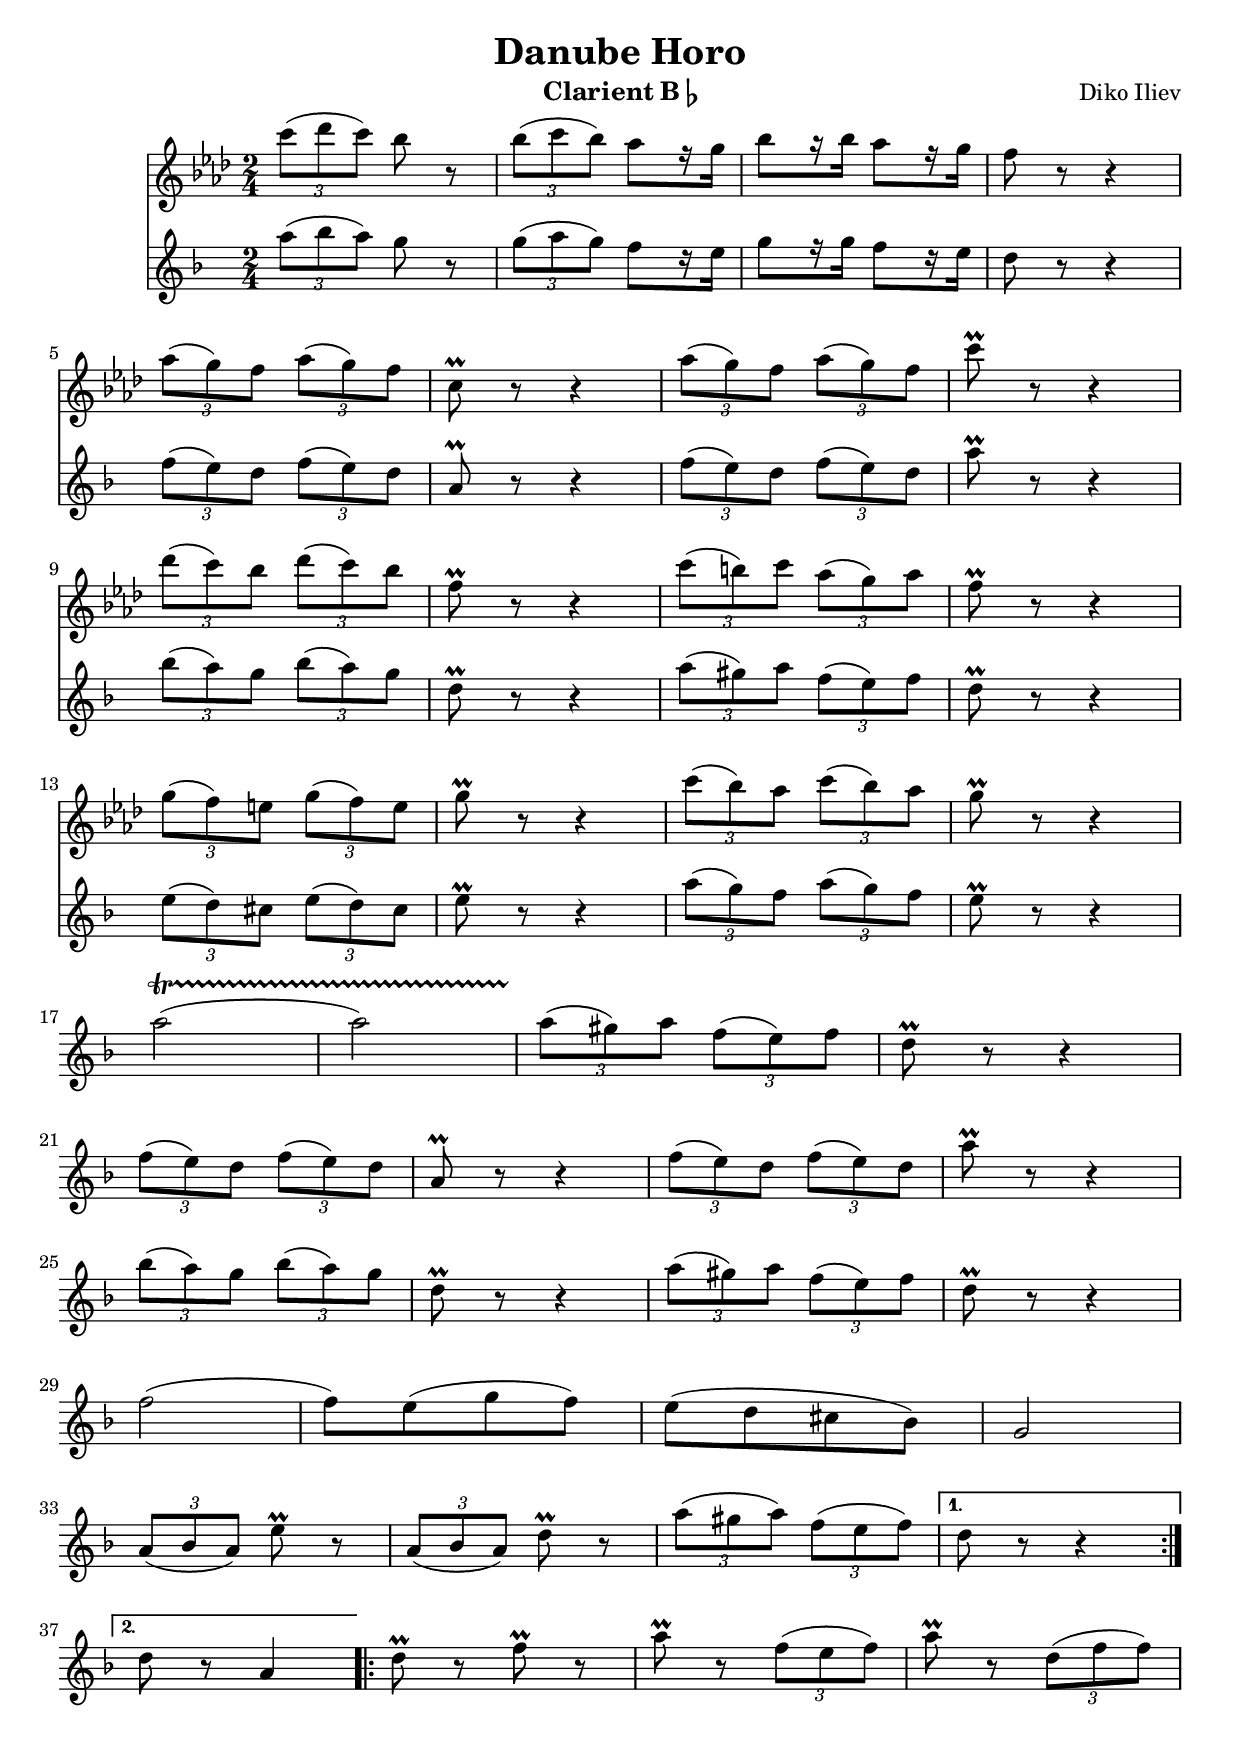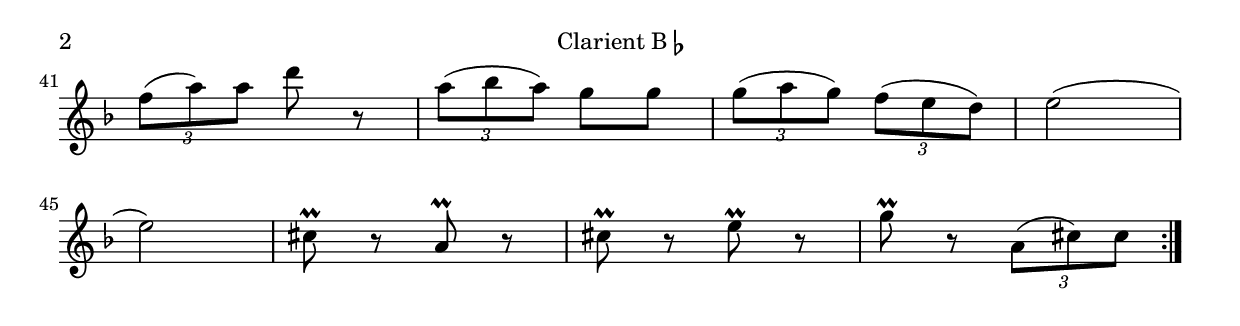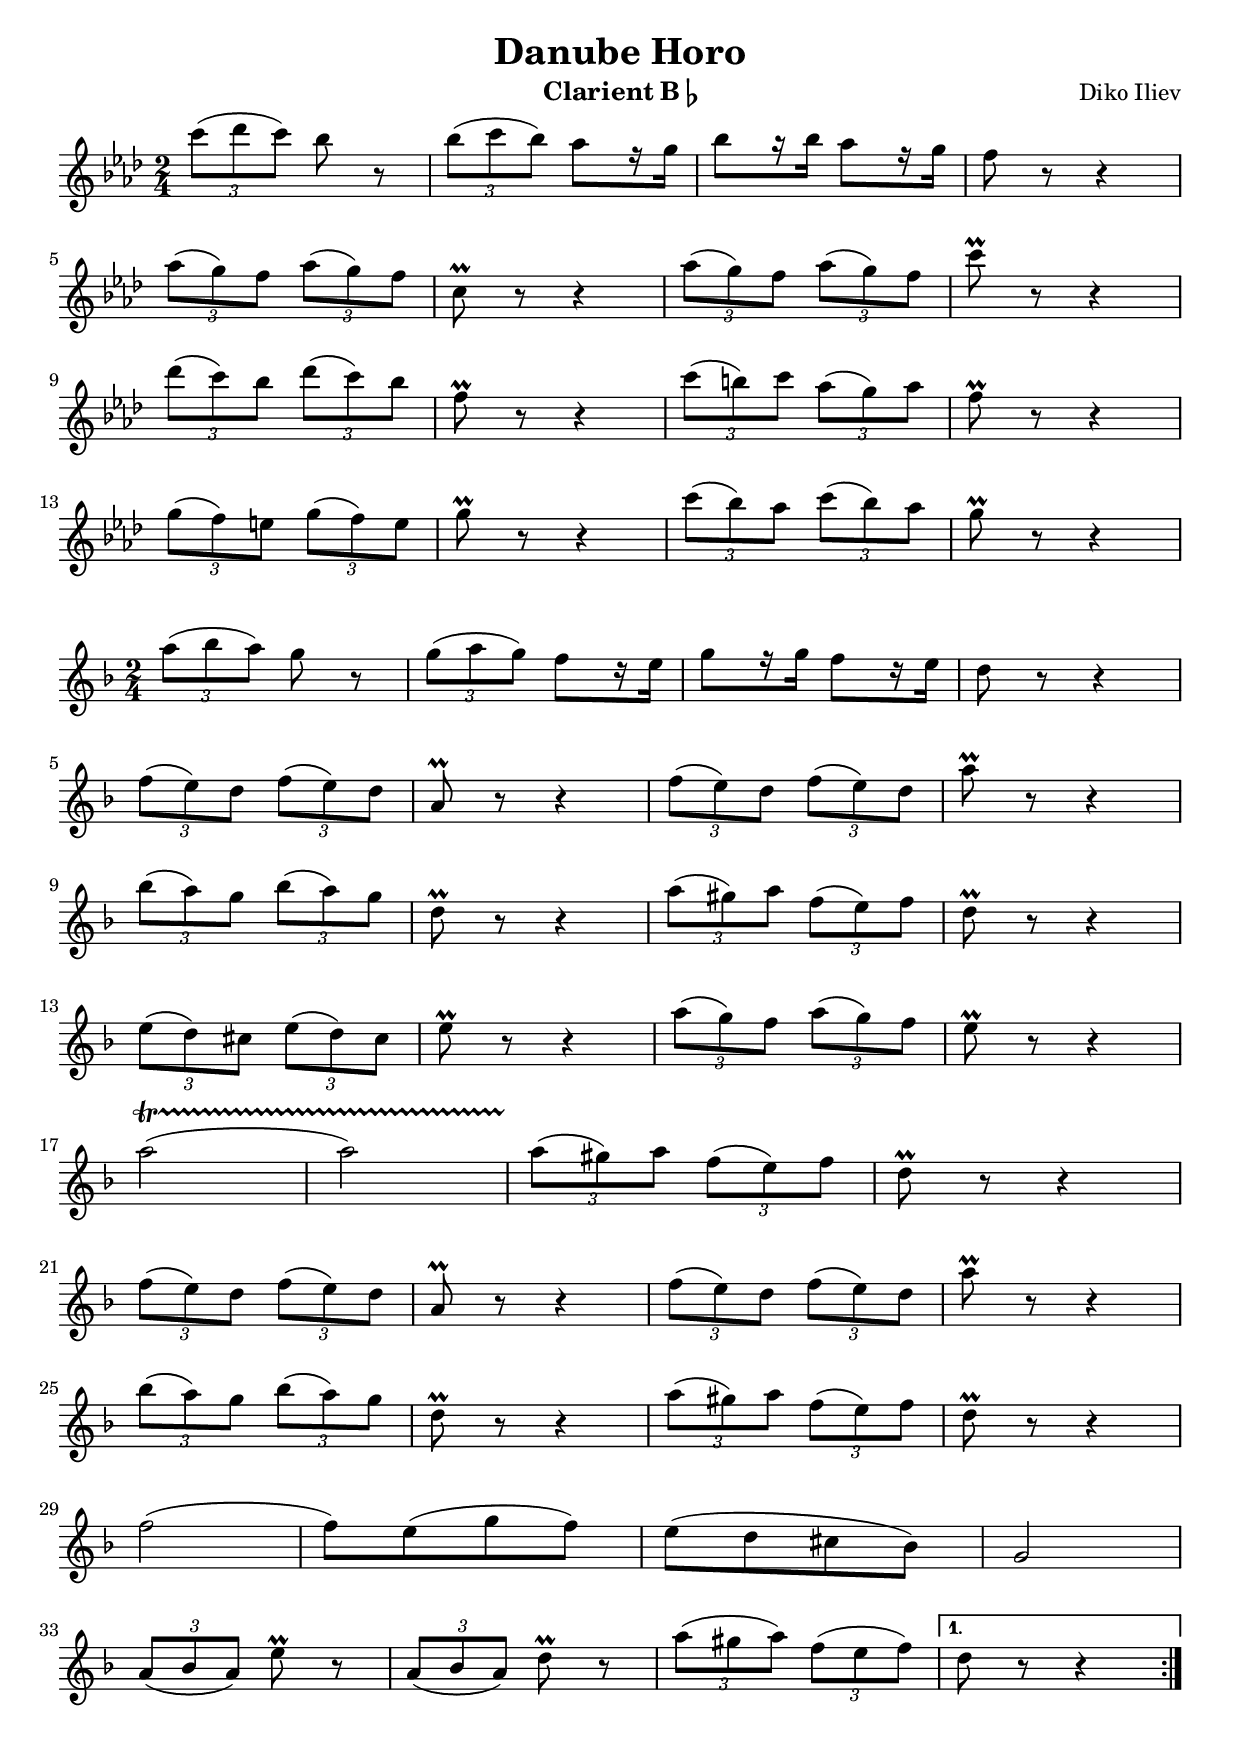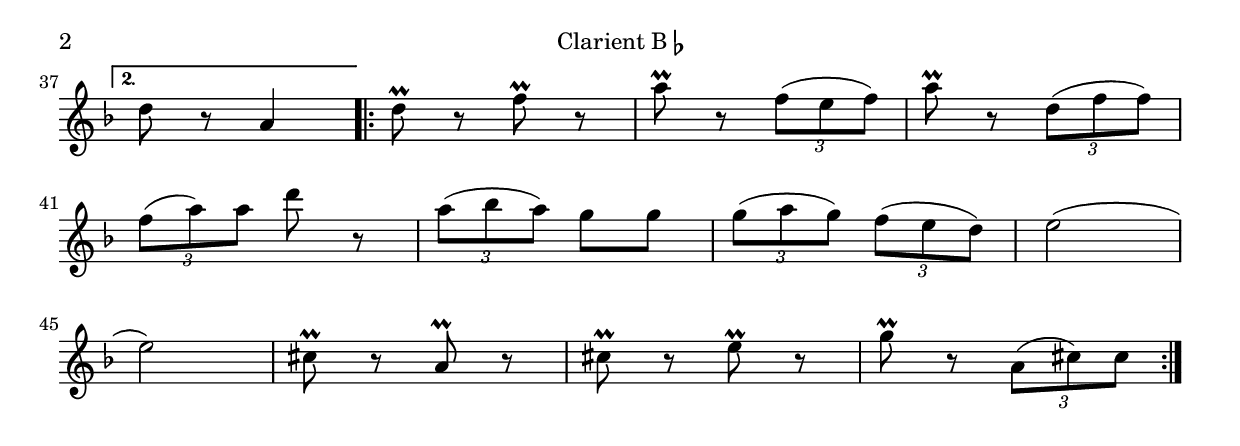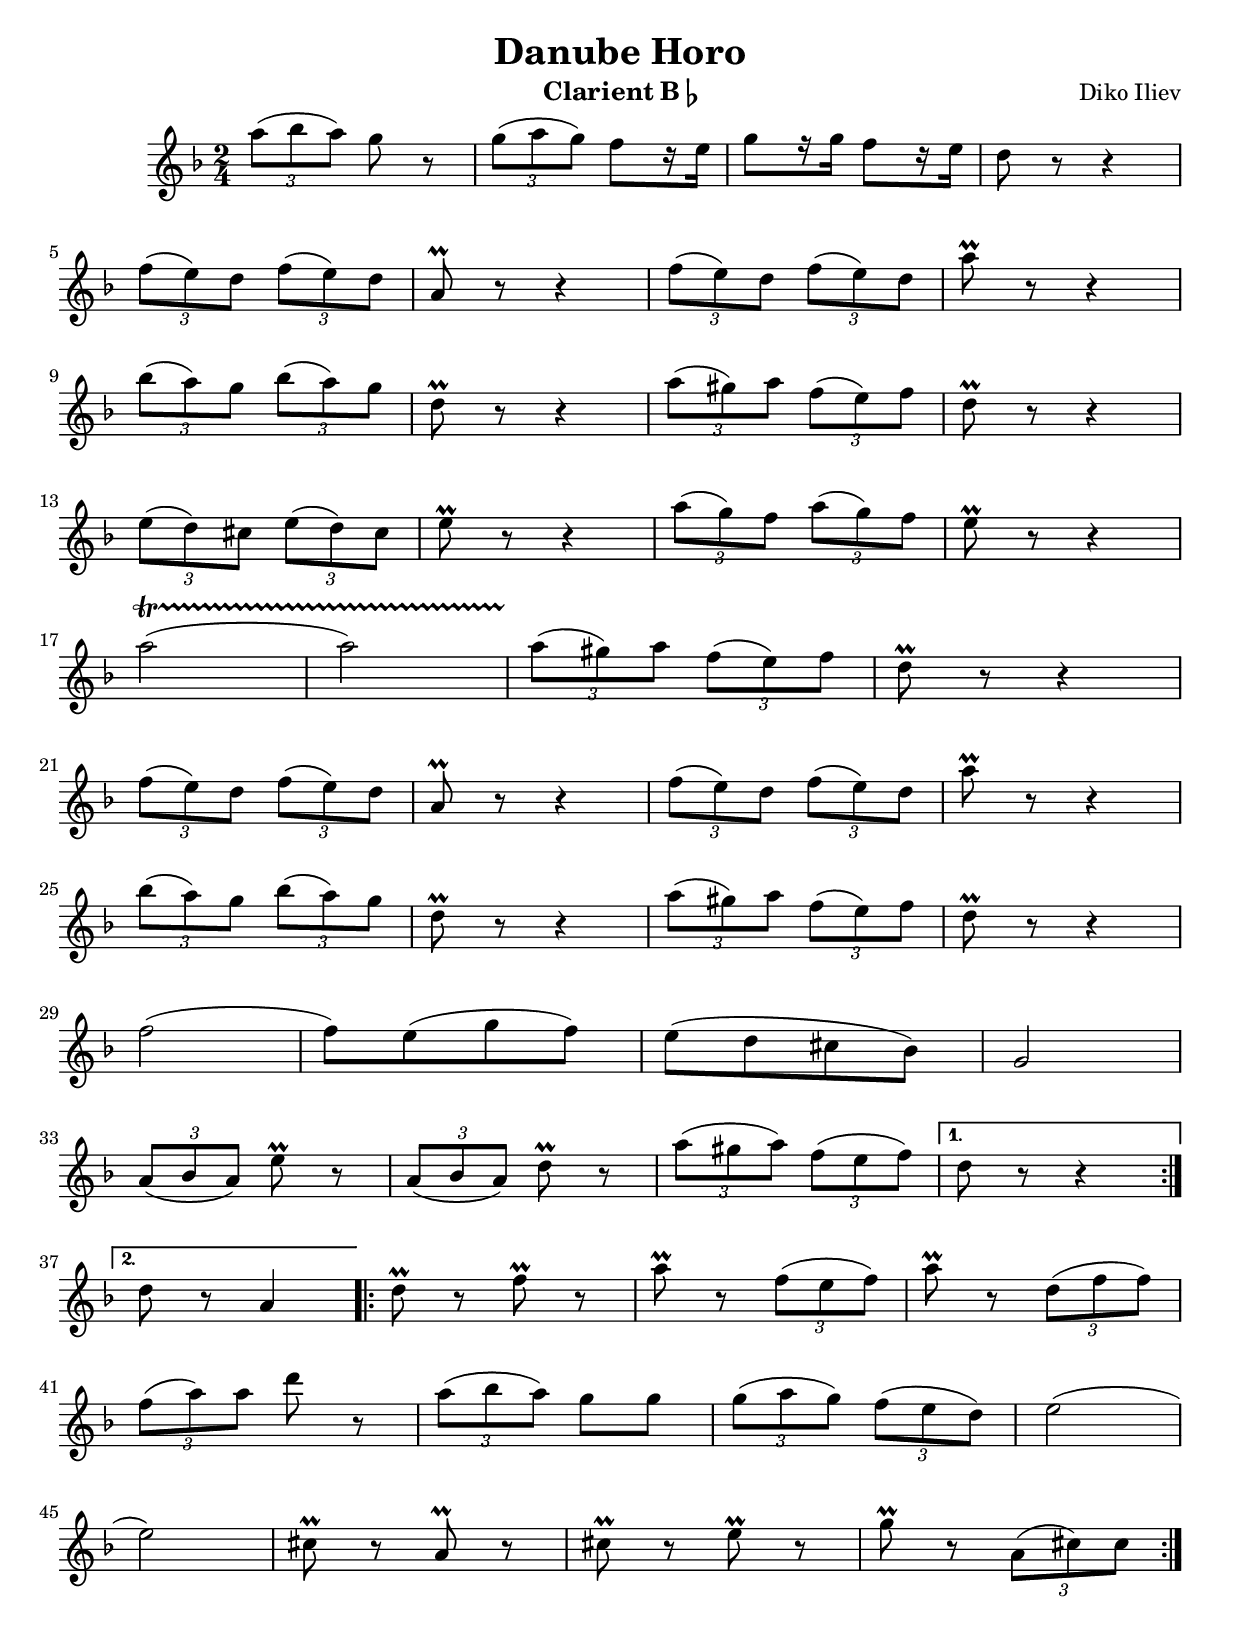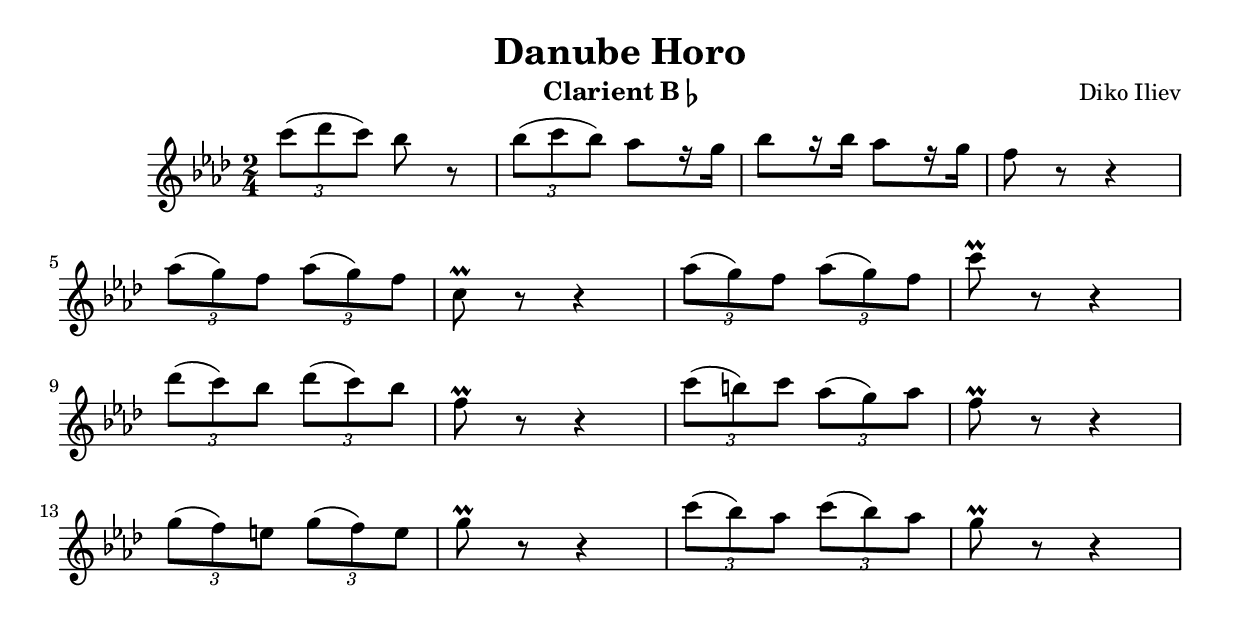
\version "2.22.2"

\header {
  title = "Danube Horo"
  composer = "Diko Iliev"
}

\version "2.22.2"

\header {
  title = "Danube Horo"
  composer = "Diko Iliev"
  instrument = \markup {Flute}
}

fluteNotes = {
  \clef treble
  \time 2/4
  \key aes \major
  
  \relative {
    \tuplet 3/2 {c'''8( des c)} bes r
    | \tuplet 3/2 {bes( c bes)} as[ r16 g]
    | bes8[ r16 bes16] as8[ r16 g16]
    | f8 r8 r4 \break
    
    | \tuplet 3/2 {as8( g) f} \tuplet 3/2 {as( g) f}
    | c\prall r8 r4
    | \tuplet 3/2 {as'8( g) f} \tuplet 3/2 {as( g) f}
    | c'\prall r8 r4 \break
    
    | \tuplet 3/2 {des8( c) bes} \tuplet 3/2 {des( c) bes}
    | f\prall r8 r4
    | \tuplet 3/2 {c'8( b) c} \tuplet 3/2 {as( g) as}
    | f\prall r8 r4 \break
    
    | \tuplet 3/2 {g8( f) e} \tuplet 3/2 {g( f) e}
    | g\prall r8 r4
    | \tuplet 3/2 {c8( bes) as} \tuplet 3/2 {c( bes) as}
    | g\prall r8 r4 \break
  }

}

\score {
  \new Staff \fluteNotes
  \layout {
    indent = #0
  }
}

\version "2.22.2"

\header {
  title = "Danube Horo"
  composer = "Diko Iliev"
  instrument = \markup {Clarient B\flat}
}

clarinetBFlatNotes = {
  \clef treble
  \time 2/4
  \key f \major
  
  \relative {
  \repeat volta 2 {
    \tuplet 3/2 {a''8( bes a)} g r
    | \tuplet 3/2 {g( a g)} f[ r16 e]
    | g8[ r16 g16] f8[ r16 e16]
    | d8 r8 r4 \break
    
    | \tuplet 3/2 {f8( e) d} \tuplet 3/2 {f( e) d}
    | a\prall r8 r4
    | \tuplet 3/2 {f'8( e) d} \tuplet 3/2 {f( e) d}
    | a'\prall r8 r4 \break
    
    | \tuplet 3/2 {bes8( a) g} \tuplet 3/2 {bes( a) g}
    | d\prall r8 r4
    | \tuplet 3/2 {a'8( gis) a} \tuplet 3/2 {f( e) f}
    | d\prall r8 r4 \break
    
    | \tuplet 3/2 {e8( d) cis} \tuplet 3/2 {e( d) cis}
    | e\prall r8 r4
    | \tuplet 3/2 {a8( g) f} \tuplet 3/2 {a( g) f}
    | e\prall r8 r4 \break
    
    | a2 \startTrillSpan( a2)
    | \stopTrillSpan \tuplet 3/2 {a8( gis) a} \tuplet 3/2 {f( e) f}
    | d\prall r8 r4 \break
    
    | \tuplet 3/2 {f8( e) d} \tuplet 3/2 {f( e) d}
    | a\prall r8 r4
    | \tuplet 3/2 {f'8( e) d} \tuplet 3/2 {f( e) d}
    | a'\prall r8 r4 \break
    
    | \tuplet 3/2 {bes8( a) g} \tuplet 3/2 {bes( a) g}
    | d\prall r8 r4
    | \tuplet 3/2 {a'8( gis) a} \tuplet 3/2 {f( e) f}
    | d\prall r8 r4 \break
    
    % \key bes \major % print mistake?
    | f2( f8)[ e( g f)]
    | e[( d cis bes)] g2 \break
    
    | \tuplet 3/2 {a8( bes a)} e'\prall r
    | \tuplet 3/2 {a,( bes a)} d\prall r
    | \tuplet 3/2 {a'( gis a)} \tuplet 3/2 {f( e f)}
  }
  \alternative {
    { d r r4 \break }
    { d8 r a4 }
  }

  % page 111
  \repeat volta 2 {
    | d8\prall r f\prall r
    | a\prall r \tuplet 3/2 {f( e f)}
    | a\prall r \tuplet 3/2 {d,( f f)} \break
    
    | \tuplet 3/2 {f( a) a} d r
    | \tuplet 3/2 {a( bes a)} g[ g]
    | \tuplet 3/2 {g( a g)} \tuplet 3/2 {f( e d)}
    | e2( \break
    
    | e2)
    | cis8\prall r a\prall r
    | cis8\prall r e\prall r
    | g\prall r \tuplet 3/2 {a,( cis) cis}
  }
  \alternative {
  }

  }

}

\score {
  \new Staff \clarinetBFlatNotes
  \layout {
    indent = #0
  }
}


\book {
  <<
  \new Staff \fluteNotes
  \new Staff \clarinetBFlatNotes
  >>
}

\book {
  \bookOutputSuffix "Flute"
  \new Staff \fluteNotes
}

\book {
  \bookOutputSuffix "ClarinetBFlat"
  \new Staff \clarinetBFlatNotes
}

